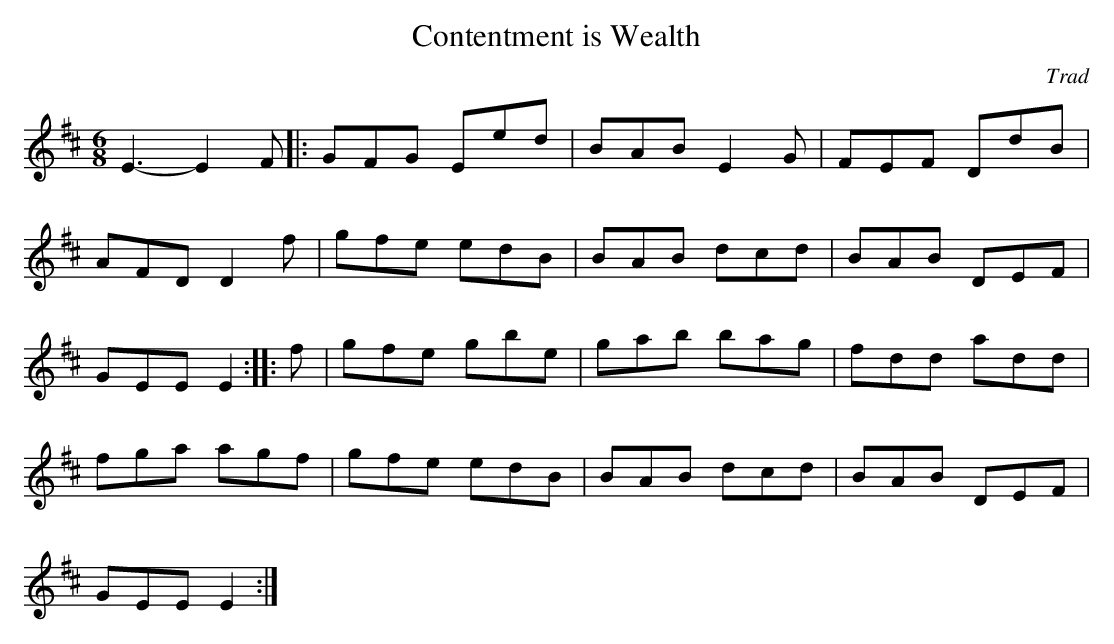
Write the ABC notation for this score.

X:1
T:Contentment is Wealth
C:Trad
M:6/8
L:1/8
K:EDor
E3 -E2F|:GFG Eed|BAB E2G|FEF DdB|!
AFD D2f|gfe edB|BAB dcd|BAB DEF|!
GEE E2::f|gfe gbe|gab bag|fdd add|!
fga agf|gfe edB|BAB dcd|BAB DEF|!
GEE E2:|!
